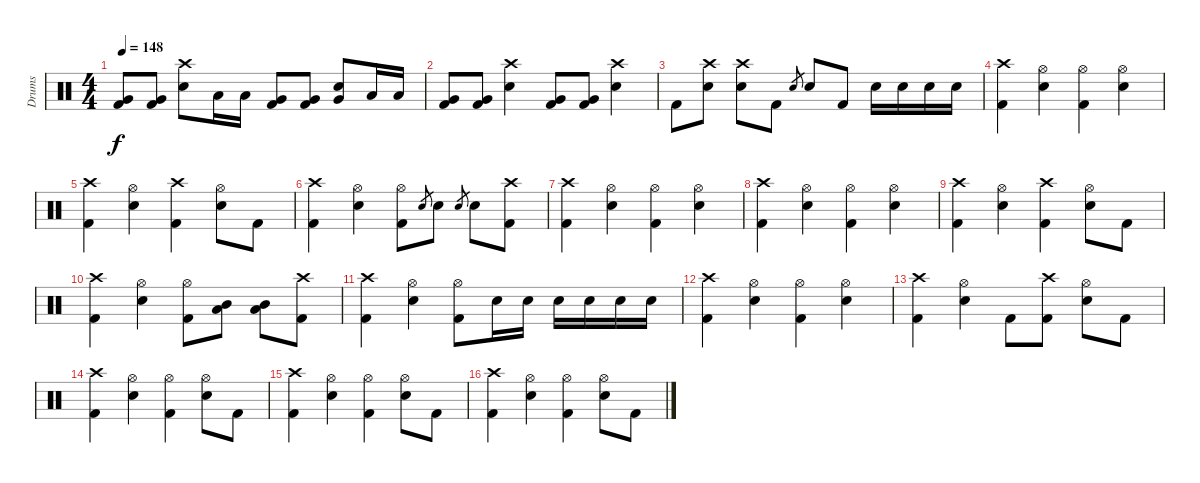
\track ("Drums" "Drums") {instrument percussion}
\staff {score}
\articulation defaults
\ts (4 4)
\tempo 148
\clef neutral
\ks c
("Very Low Tom (hit)" "Kick (hit) 2").8{dy f} ("Very Low Tom (hit)" "Kick (hit) 2").8 ("Crash high (hit)" "Snare (hit) 2").8 "Low Tom (hit)".16 "Low Tom (hit)".16 ("Very Low Tom (hit)" "Kick (hit) 2").8 ("Very Low Tom (hit)" "Kick (hit) 2").8 ("Very Low Tom (hit)" "Snare (hit) 2").8 "Low Tom (hit)".16 "Low Tom (hit)".16 |
("Very Low Tom (hit)" "Kick (hit) 2").8 ("Very Low Tom (hit)" "Kick (hit) 2").8 ("Crash high (hit)" "Snare (hit) 2").4 ("Very Low Tom (hit)" "Kick (hit) 2").8 ("Very Low Tom (hit)" "Kick (hit) 2").8 ("Crash high (hit)" "Snare (hit) 2").4 |
"Kick (hit) 2".8 ("Crash high (hit)" "Snare (hit) 2").8 ("Crash high (hit)" "Snare (hit) 2").8 "Kick (hit) 2".8 "Snare (hit) 2".8{gr} "Snare (hit) 2".8 "Kick (hit) 2".8 "Snare (hit) 2".16 "Snare (hit) 2".16 "Snare (hit) 2".16 "Snare (hit) 2".16 |
("Crash high (hit)" "Kick (hit) 2").4 ("Hi-Hat (open)" "Snare (hit) 2").4 ("Hi-Hat (open)" "Kick (hit) 2").4 ("Hi-Hat (open)" "Snare (hit) 2").4 |
("Crash high (hit)" "Kick (hit) 2").4 ("Hi-Hat (open)" "Snare (hit) 2").4 ("Crash high (hit)" "Kick (hit) 2").4 ("Hi-Hat (open)" "Snare (hit) 2").8 "Kick (hit) 2".8 |
("Crash high (hit)" "Kick (hit) 2").4 ("Hi-Hat (open)" "Snare (hit) 2").4 ("Hi-Hat (open)" "Kick (hit) 2").8 "Snare (hit) 2".8{gr} "Snare (hit) 2".8 "Snare (hit) 2".8{gr} "Snare (hit) 2".8 ("Crash high (hit)" "Kick (hit) 2").8 |
("Crash high (hit)" "Kick (hit) 2").4 ("Hi-Hat (open)" "Snare (hit) 2").4 ("Hi-Hat (open)" "Kick (hit) 2").4 ("Hi-Hat (open)" "Snare (hit) 2").4 |
("Crash high (hit)" "Kick (hit) 2").4 ("Hi-Hat (open)" "Snare (hit) 2").4 ("Hi-Hat (open)" "Kick (hit) 2").4 ("Hi-Hat (open)" "Snare (hit) 2").4 |
("Crash high (hit)" "Kick (hit) 2").4 ("Hi-Hat (open)" "Snare (hit) 2").4 ("Crash high (hit)" "Kick (hit) 2").4 ("Hi-Hat (open)" "Snare (hit) 2").8 "Kick (hit) 2".8 |
("Crash high (hit)" "Kick (hit) 2").4 ("Hi-Hat (open)" "Snare (hit) 2").4 ("Hi-Hat (open)" "Kick (hit) 2").8 ("Mid Tom (hit)" "Low Tom (hit)").8 ("Mid Tom (hit)" "Low Tom (hit)").8 ("Crash high (hit)" "Kick (hit) 2").8 |
("Crash high (hit)" "Kick (hit) 2").4 ("Hi-Hat (open)" "Snare (hit) 2").4 ("Hi-Hat (open)" "Kick (hit) 2").8 "Snare (hit) 2".16 "Snare (hit) 2".16 "Snare (hit) 2".16 "Snare (hit) 2".16 "Snare (hit) 2".16 "Snare (hit) 2".16 |
("Crash high (hit)" "Kick (hit) 2").4 ("Hi-Hat (open)" "Snare (hit) 2").4 ("Hi-Hat (open)" "Kick (hit) 2").4 ("Hi-Hat (open)" "Snare (hit) 2").4 |
("Crash high (hit)" "Kick (hit) 2").4 ("Hi-Hat (open)" "Snare (hit) 2").4 "Kick (hit) 2".8 ("Crash high (hit)" "Kick (hit) 2").8 ("Hi-Hat (open)" "Snare (hit) 2").8 "Kick (hit) 2".8 |
("Crash high (hit)" "Kick (hit) 2").4 ("Hi-Hat (open)" "Snare (hit) 2").4 ("Hi-Hat (open)" "Kick (hit) 2").4 ("Hi-Hat (open)" "Snare (hit) 2").8 "Kick (hit) 2".8 |
("Crash high (hit)" "Kick (hit) 2").4 ("Hi-Hat (open)" "Snare (hit) 2").4 ("Hi-Hat (open)" "Kick (hit) 2").4 ("Hi-Hat (open)" "Snare (hit) 2").8 "Kick (hit) 2".8 |
("Crash high (hit)" "Kick (hit) 2").4 ("Hi-Hat (open)" "Snare (hit) 2").4 ("Hi-Hat (open)" "Kick (hit) 2").4 ("Hi-Hat (open)" "Snare (hit) 2").8 "Kick (hit) 2".8
